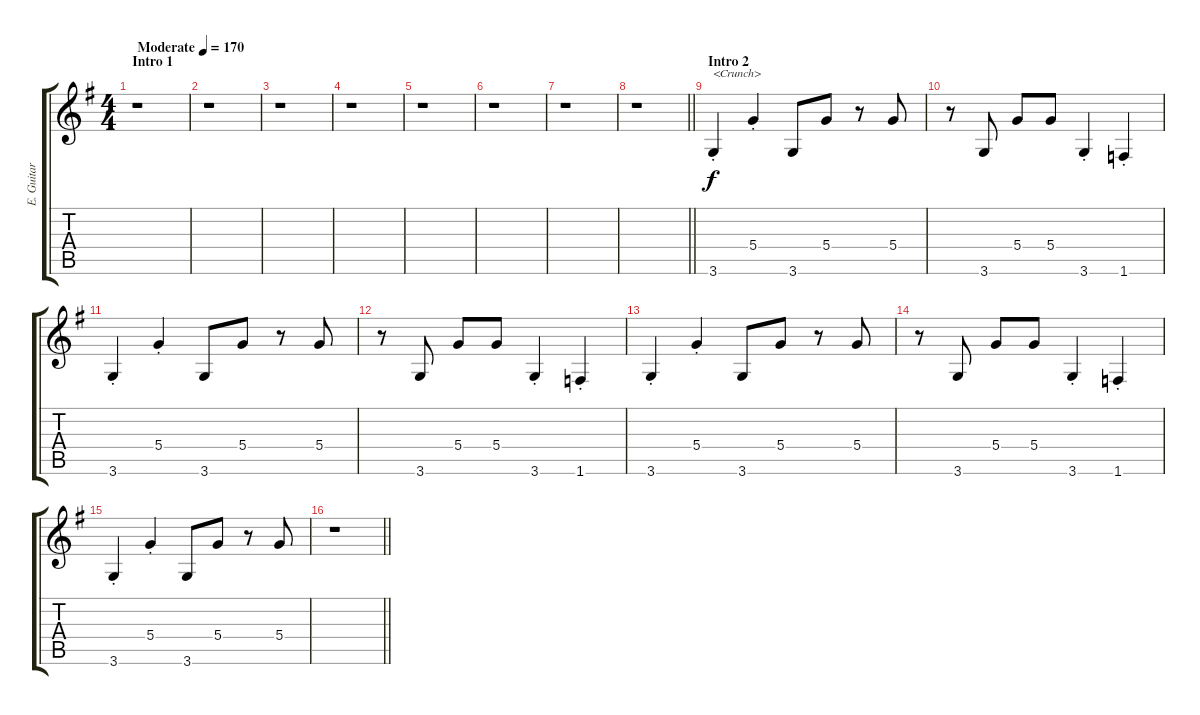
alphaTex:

\track ("E. Guitar I" "E. Guitar ") {instrument electricguitarclean}
\staff {score tabs}
\tuning (E4 B3 G3 D3 A2 E2) {hide}
\ts (4 4)
\section ("" "Intro 1")
\tempo (170 "Moderate")
\clef g2
\ks g
r.1{dy f instrument electricguitarclean} |
r.1 |
r.1 |
r.1 |
r.1 |
r.1 |
r.1 |
\barLineRight lightlight
r.1 |
\section ("" "Intro 2")
3.6{st}.4{txt "<Crunch>"} 5.4{st}.4 3.6.8 5.4.8 r.8 5.4.8 |
r.8 3.6.8 5.4.8 5.4.8 3.6{st}.4 1.6{st}.4 |
3.6{st}.4 5.4{st}.4 3.6.8 5.4.8 r.8 5.4.8 |
r.8 3.6.8 5.4.8 5.4.8 3.6{st}.4 1.6{st}.4 |
3.6{st}.4 5.4{st}.4 3.6.8 5.4.8 r.8 5.4.8 |
r.8 3.6.8 5.4.8 5.4.8 3.6{st}.4 1.6{st}.4 |
3.6{st}.4 5.4{st}.4 3.6.8 5.4.8 r.8 5.4.8 |
\barLineRight lightlight
r.1
